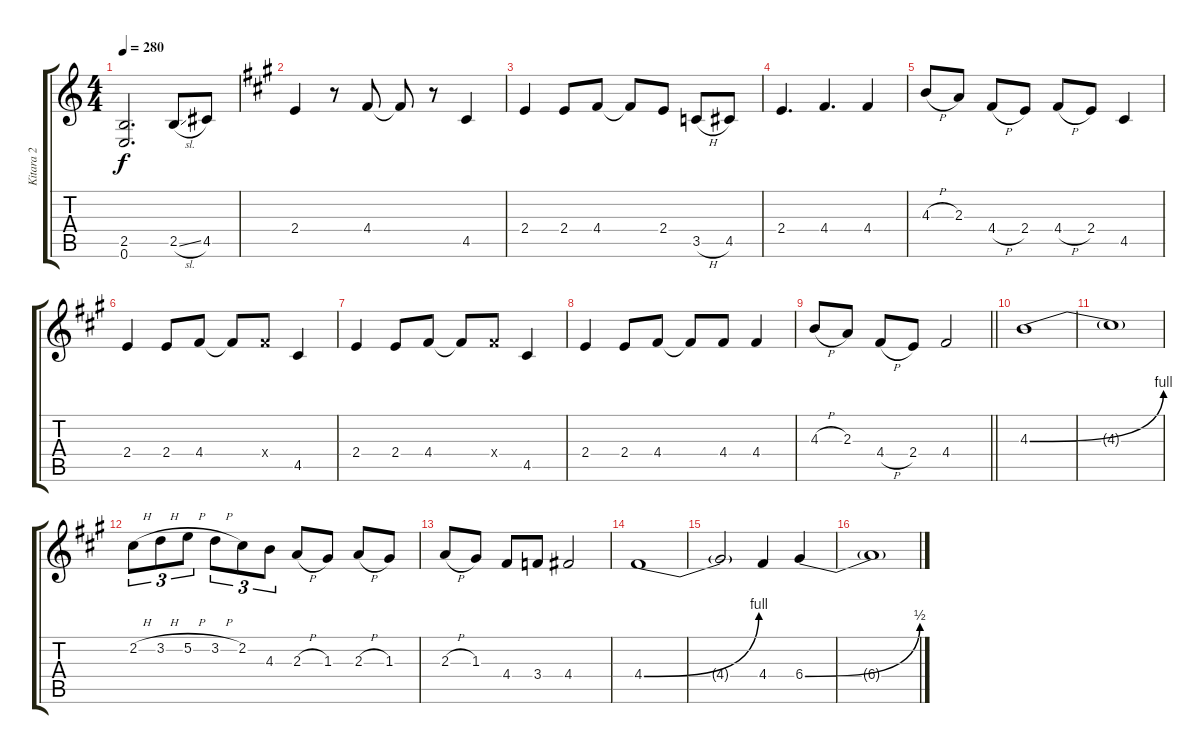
\track ("Kitara 2" "Kitara 2") {instrument distortionguitar}
\staff {score tabs}
\tuning (E4 B3 G3 D3 A2 E2) {hide}
\ts (4 4)
\tempo 280
\clef g2
\ks c
(2.5{t} 0.6{t}).2{d dy f} 2.5{sl}.8 4.5.8 |
\ks a
2.4.4 r.8 4.4.8 4.4{t}.8 r.8 4.5.4 |
2.4.4 2.4.8 4.4.8 4.4{t}.8 2.4.8 3.5{h}.8 4.5.8 |
2.4.4{d} 4.4.4{d} 4.4.4 |
4.3{h}.8 2.3.8 4.4{h}.8 2.4.8 4.4{h}.8 2.4.8 4.5.4 |
2.4.4 2.4.8 4.4.8 4.4{t}.8 4.4{x}.8 4.5.4 |
2.4.4 2.4.8 4.4.8 4.4{t}.8 4.4{x}.8 4.5.4 |
2.4.4 2.4.8 4.4.8 4.4{t}.8 4.4.8 4.4.4 |
\barLineRight lightlight
4.3{h}.8 2.3.8 4.4{h}.8 2.4.8 4.4.2 |
4.3{be (bend 0 0 60 4)}.1{volume 14} |
4.3{t}.1 |
2.2{h}.8{tu (3 2)} 3.2{h}.8{tu (3 2)} 5.2{h}.8{tu (3 2)} 3.2{h}.8{tu (3 2)} 2.2.8{tu (3 2)} 4.3.8{tu (3 2)} 2.3{h}.8 1.3.8 2.3{h}.8 1.3.8 |
2.3{h}.8 1.3.8 4.4.8 3.4.8 4.4.2 |
4.4{be (bend 0 0 60 4)}.1 |
4.4{t}.2 4.4.4 6.4{be (bend 0 0 60 2)}.4 |
6.4{t}.1
